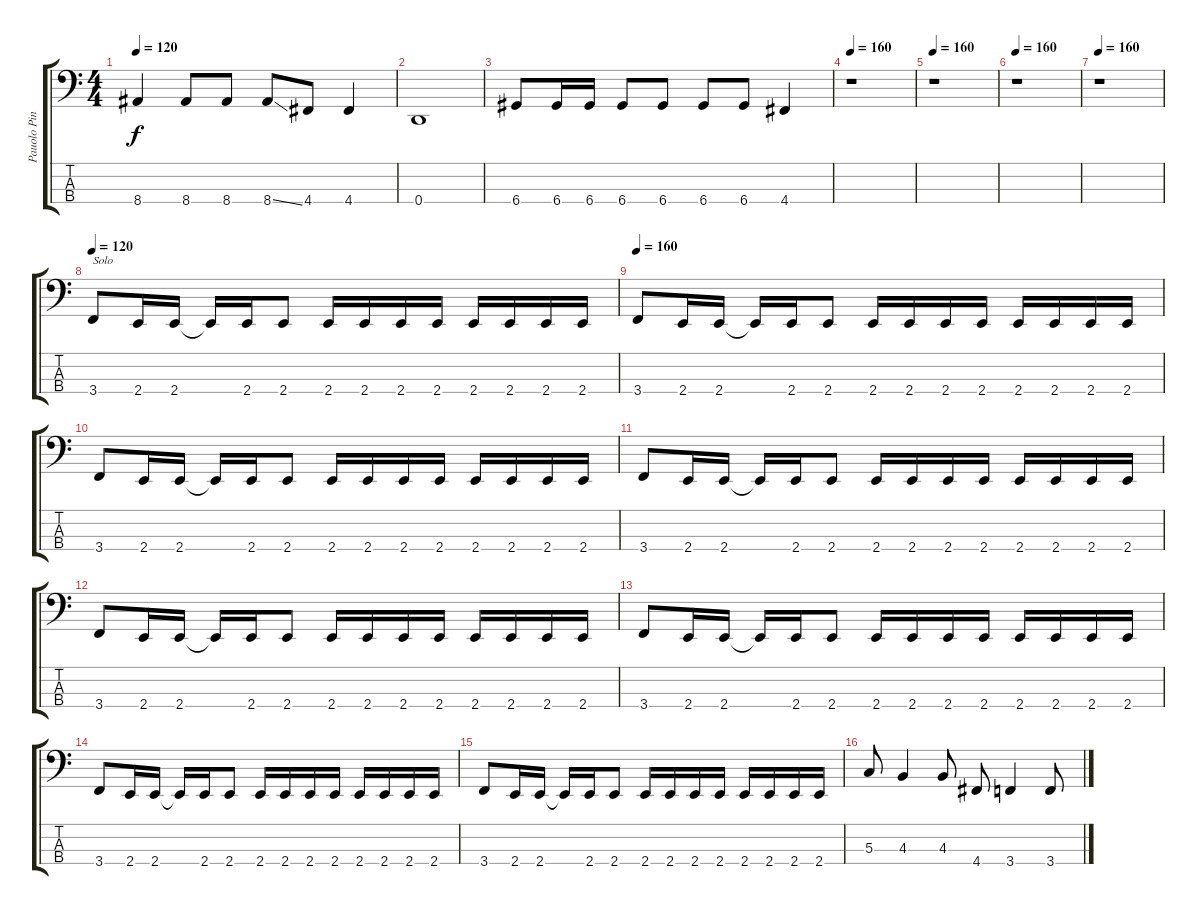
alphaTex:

\track ("Pauolo Pinto Jr" "Pauolo Pin") {instrument electricbasspick}
\staff {score tabs}
\tuning (F2 C2 G1 D1) {hide}
\ts (4 4)
\tempo 120
\clef f4
\ks c
8.4.4{dy f} 8.4.8 8.4.8 8.4{ss}.8 4.4.8 4.4.4 |
0.4.1 |
6.4.8 6.4.16 6.4.16 6.4.8 6.4.8 6.4.8 6.4.8 4.4.4 |
\tempo 160
r.1 |
\tempo 160
r.1 |
\tempo 160
r.1 |
\tempo 160
r.1 |
\tempo 160
\tempo 120
3.4.8{txt "Solo" volume 12} 2.4.16 2.4.16 2.4{t}.16 2.4.16 2.4.8 2.4.16 2.4.16 2.4.16 2.4.16 2.4.16 2.4.16 2.4.16 2.4.16 |
\tempo 160
3.4.8 2.4.16 2.4.16 2.4{t}.16 2.4.16 2.4.8 2.4.16 2.4.16 2.4.16 2.4.16 2.4.16 2.4.16 2.4.16 2.4.16 |
3.4.8 2.4.16 2.4.16 2.4{t}.16 2.4.16 2.4.8 2.4.16 2.4.16 2.4.16 2.4.16 2.4.16 2.4.16 2.4.16 2.4.16 |
3.4.8 2.4.16 2.4.16 2.4{t}.16 2.4.16 2.4.8 2.4.16 2.4.16 2.4.16 2.4.16 2.4.16 2.4.16 2.4.16 2.4.16 |
3.4.8 2.4.16 2.4.16 2.4{t}.16 2.4.16 2.4.8 2.4.16 2.4.16 2.4.16 2.4.16 2.4.16 2.4.16 2.4.16 2.4.16 |
3.4.8 2.4.16 2.4.16 2.4{t}.16 2.4.16 2.4.8 2.4.16 2.4.16 2.4.16 2.4.16 2.4.16 2.4.16 2.4.16 2.4.16 |
3.4.8 2.4.16 2.4.16 2.4{t}.16 2.4.16 2.4.8 2.4.16 2.4.16 2.4.16 2.4.16 2.4.16 2.4.16 2.4.16 2.4.16 |
3.4.8 2.4.16 2.4.16 2.4{t}.16 2.4.16 2.4.8 2.4.16 2.4.16 2.4.16 2.4.16 2.4.16 2.4.16 2.4.16 2.4.16 |
5.3.8 4.3.4 4.3.8 4.4.8 3.4.4 3.4.8
